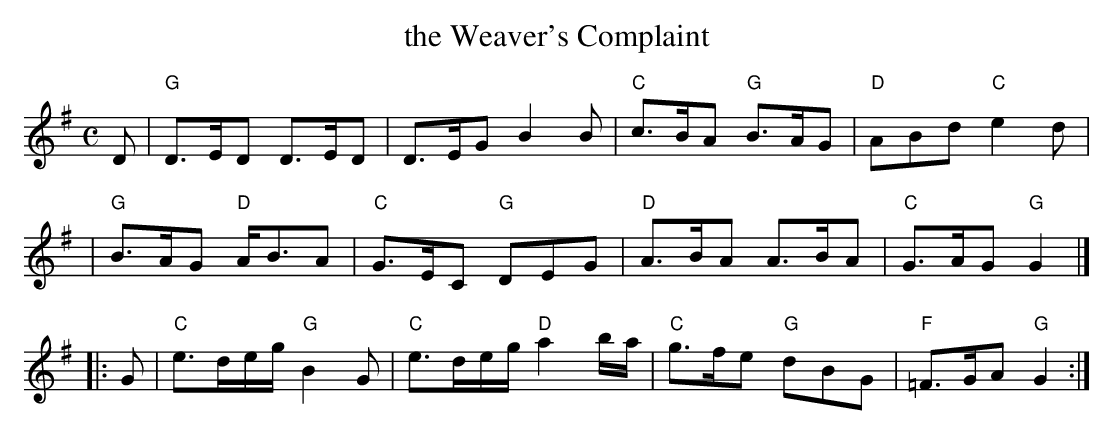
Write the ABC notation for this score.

X:1
T: the Weaver's Complaint
M: C
L: 1/8
K: G
D \
| "G"D>ED D>ED | D>EG B2B | "C"c>BA "G"B>AG | "D"ABd "C"e2d |
| "G"B>AG "D"A<BA | "C"G>EC "G"DEG | "D"A>BA A>BA | "C"G>AG "G"G2 |]
|: G \
| "C"e>de/g/ "G"B2G | "C"e>de/g/ "D"a2b/a/ | "C"g>fe "G"dBG | "F"=F>GA "G"G2 :|
